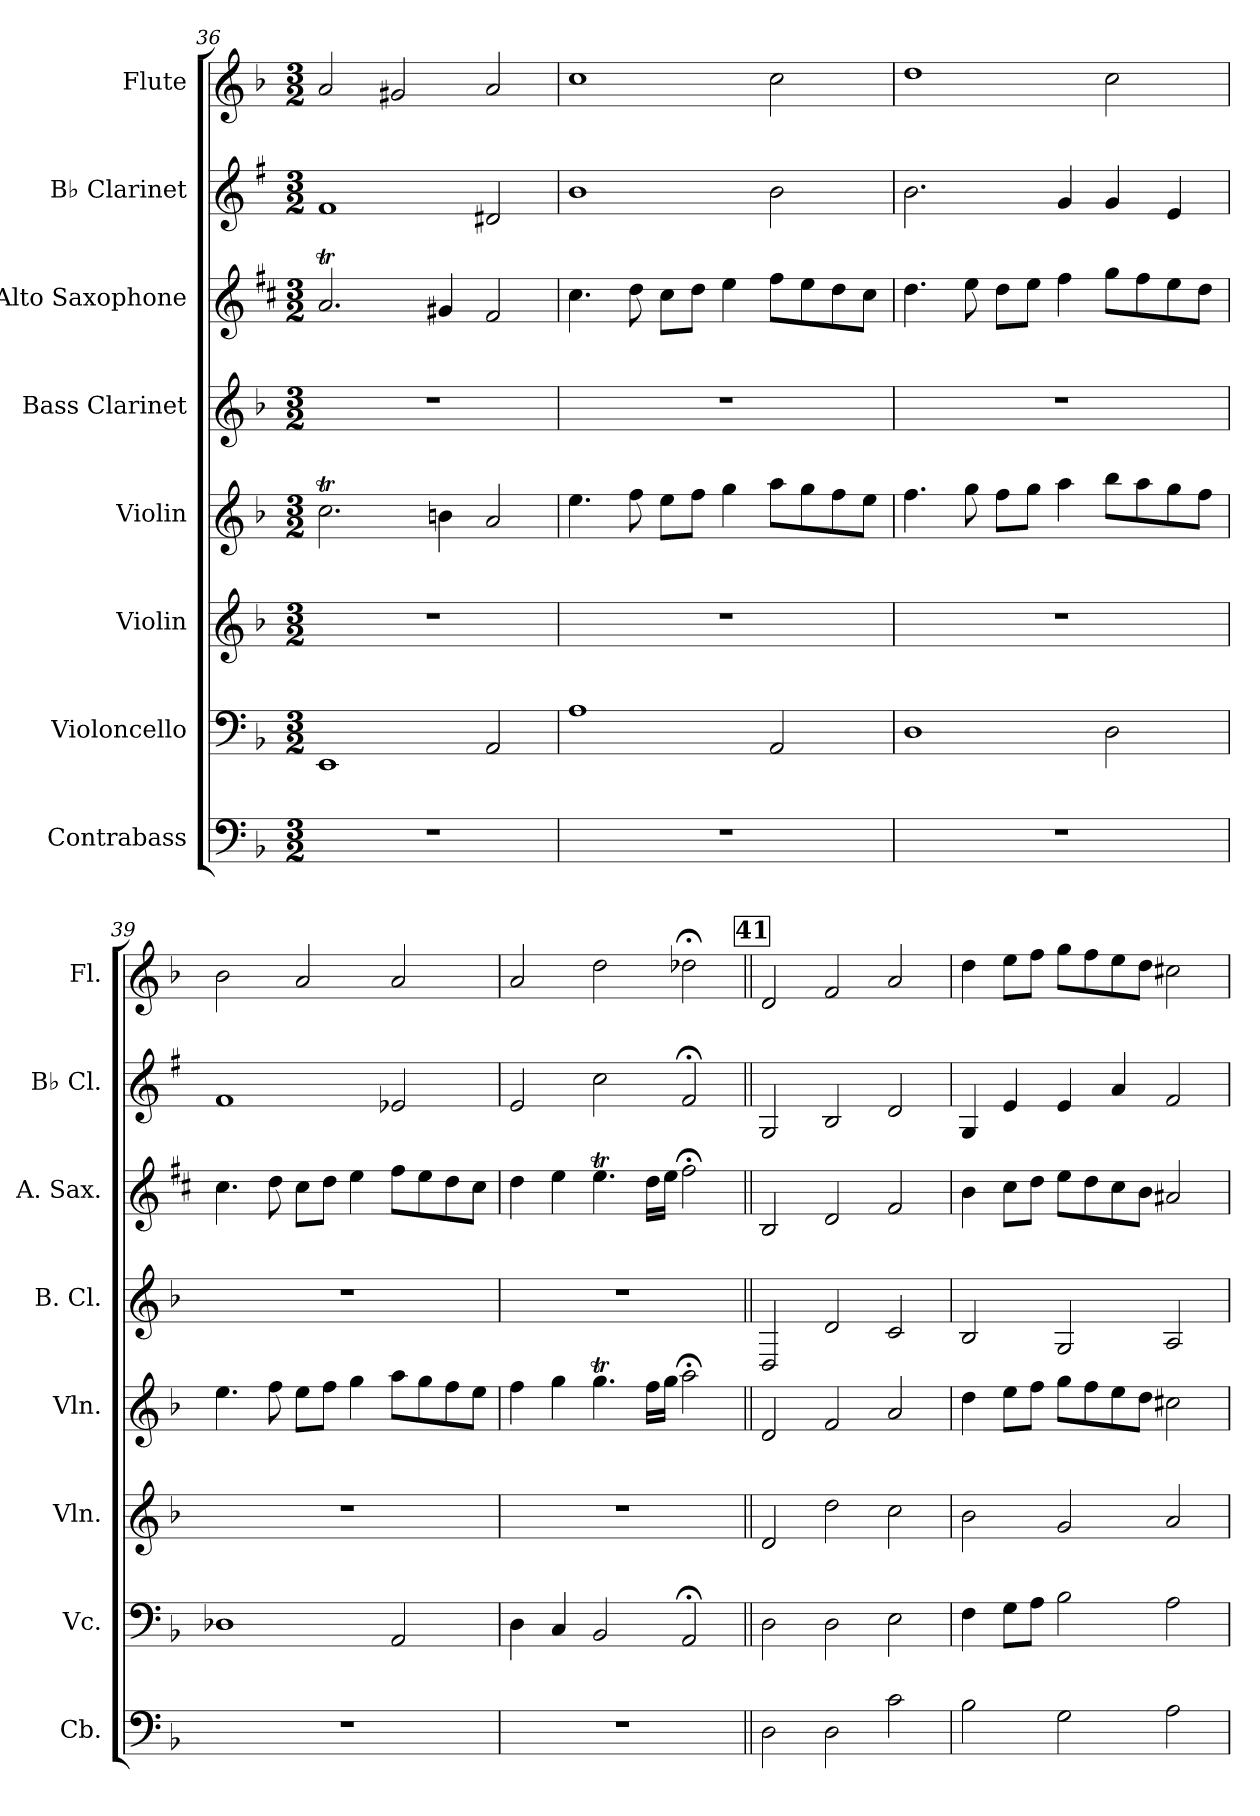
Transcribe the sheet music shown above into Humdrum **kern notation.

**kern	**kern	**kern	**kern	**kern	**kern	**kern	**kern
*part8	*part7	*part6	*part5	*part4	*part3	*part2	*part1
*staff8	*staff7	*staff6	*staff5	*staff4	*staff3	*staff2	*staff1
*I"Contrabass	*I"Violoncello	*I"Violin	*I"Violin	*I"Bass Clarinet	*I"Alto Saxophone	*I"B♭ Clarinet	*I"Flute
*I'Cb.	*I'Vc.	*I'Vln.	*I'Vln.	*I'B. Cl.	*I'A. Sax.	*I'B♭ Cl.	*I'Fl.
*clefF4	*clefF4	*clefG2	*clefG2	*clefG2	*clefG2	*clefG2	*clefG2
*ITrd7c12	*	*	*	*ITrd8c14	*ITrd5c9	*ITrd1c2	*
*k[b-]	*k[b-]	*k[b-]	*k[b-]	*k[b-]	*k[b-]	*k[b-]	*k[b-]
*M3/2	*M3/2	*M3/2	*M3/2	*M3/2	*M3/2	*M3/2	*M3/2
=36	=36	=36	=36	=36	=36	=36	=36
1.r	1EE	1.r	2.ccT\	1.r	2.cT/	1e	2a/
.	.	.	.	.	.	.	2g#X/
.	.	.	4bn\	.	4Bn/	.	.
.	2AA/	.	2a/	.	2A/	2c#X/	2a/
=37	=37	=37	=37	=37	=37	=37	=37
1.r	1A	1.r	4.ee\	1.r	4.e\	1a	1cc
.	.	.	8ff\	.	8f\	.	.
.	.	.	8ee\L	.	8e\L	.	.
.	.	.	8ff\J	.	8f\J	.	.
.	.	.	4gg\	.	4g\	.	.
.	2AA/	.	8aa\L	.	8a\L	2a\	2cc\
.	.	.	8gg\	.	8g\	.	.
.	.	.	8ff\	.	8f\	.	.
.	.	.	8ee\J	.	8e\J	.	.
!!LO:PB:g=z
=38	=38	=38	=38	=38	=38	=38	=38
1.r	1D	1.r	4.ff\	1.r	4.f\	2.a\	1dd
.	.	.	8gg\	.	8g\	.	.
.	.	.	8ff\L	.	8f\L	.	.
.	.	.	8gg\J	.	8g\J	.	.
.	.	.	4aa\	.	4a\	4f/	.
.	2D\	.	8bb-\L	.	8b-\L	4f/	2cc\
.	.	.	8aa\	.	8a\	.	.
.	.	.	8gg\	.	8g\	4d/	.
.	.	.	8ff\J	.	8f\J	.	.
=39	=39	=39	=39	=39	=39	=39	=39
1.r	1D-X	1.r	4.ee\	1.r	4.e\	1e	2b-\
.	.	.	8ff\	.	8f\	.	.
.	.	.	8ee\L	.	8e\L	.	2a/
.	.	.	8ff\J	.	8f\J	.	.
.	.	.	4gg\	.	4g\	.	.
.	2AA/	.	8aa\L	.	8a\L	2d-X/	2a/
.	.	.	8gg\	.	8g\	.	.
.	.	.	8ff\	.	8f\	.	.
.	.	.	8ee\J	.	8e\J	.	.
=40	=40	=40	=40	=40	=40	=40	=40
1.r	4D\	1.r	4ff\	1.r	4f\	2d/	2a/
.	4C/	.	4gg\	.	4g\	.	.
.	2BB-/	.	4.ggT\	.	4.gT\	2b-\	2dd\
.	.	.	16ff\LL	.	16f\LL	.	.
.	.	.	16gg\JJ	.	16g\JJ	.	.
.	2AA;</	.	2aa;<\	.	2a;<\	2e;</	2dd-X;<\
!!LO:REH:place=s1:a:B:fs=14:t=41
=41||	=41||	=41||	=41||	=41||	=41||	=41||	=41||
2DD\	2D\	2d/	2d/	2DD/	2D/	2F/	2d/
2DD\	2D\	2dd\	2f/	2D/	2F/	2A/	2f/
2C\	2E\	2cc\	2a/	2C/	2A/	2c/	2a/
!!LO:PB:g=z
=42	=42	=42	=42	=42	=42	=42	=42
2BB-\	4F\	2b-\	4dd\	2BB-/	4d\	4F/	4dd\
.	8G\L	.	8ee\L	.	8e\L	4d/	8ee\L
.	8A\J	.	8ff\J	.	8f\J	.	8ff\J
2GG\	2B-\	2g/	8gg\L	2GG/	8g\L	4d/	8gg\L
.	.	.	8ff\	.	8f\	.	8ff\
.	.	.	8ee\	.	8e\	4g/	8ee\
.	.	.	8dd\J	.	8d\J	.	8dd\J
2AA\	2A\	2a/	2cc#X\	2AA/	2c#X/	2e/	2cc#X\
=	=	=	=	=	=	=	=
*-	*-	*-	*-	*-	*-	*-	*-
